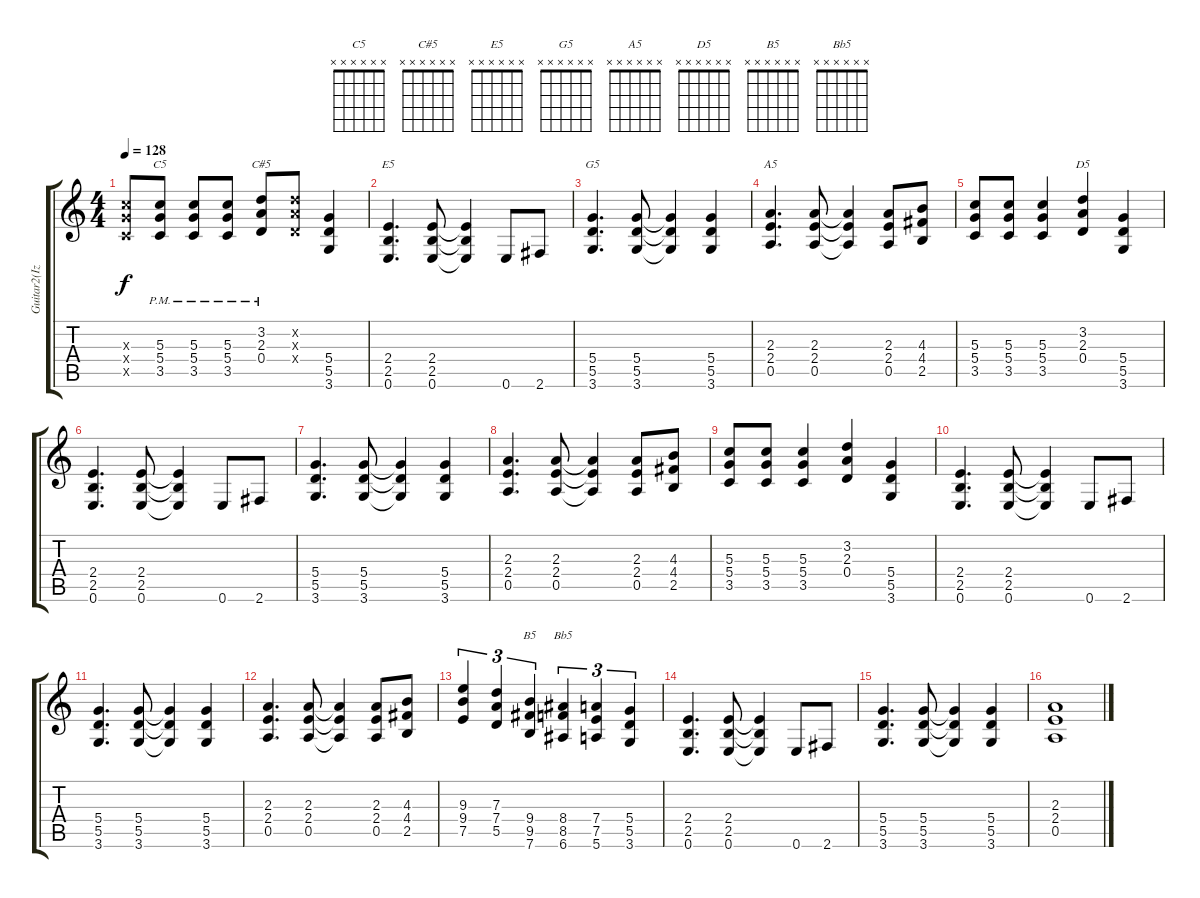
\track ("Guitar2(Izzy)" "Guitar2(Iz") {instrument electricguitarclean}
\staff {score tabs}
\tuning (E4 B3 G3 D3 A2 E2) {hide}
\chord ("C5" x x x x x x)
\chord ("C#5" x x x x x x)
\chord ("E5" x x x x x x)
\chord ("G5" x x x x x x)
\chord ("A5" x x x x x x)
\chord ("D5" x x x x x x)
\chord ("B5" x x x x x x)
\chord ("Bb5" x x x x x x)
\ts (4 4)
\tempo 128
\clef g2
\ks c
(5.3{x} 5.4{x} 3.5{x}).8{dy f} (5.3{pm} 5.4{pm} 3.5).8{ch "C5"} (5.3{pm} 5.4{pm} 3.5).8 (5.3{pm} 5.4{pm} 3.5).8 (3.2{pm} 2.3{pm} 0.4{pm}).8{ch "C#5"} (3.2{x} 2.3{x} 0.4{x}).8 (5.4 5.5 3.6).4 |
(2.4 2.5 0.6).4{d ch "E5"} (2.4 2.5 0.6).8 (2.4{t} 2.5{t} 0.6{t}).4 0.6.8 2.6.8 |
(5.4 5.5 3.6).4{d ch "G5"} (5.4 5.5 3.6).8 (5.4{t} 5.5{t} 3.6{t}).4 (5.4 5.5 3.6).4 |
(2.3 2.4 0.5).4{d ch "A5"} (2.3 2.4 0.5).8 (2.3{t} 2.4{t} 0.5{t}).4 (2.3 2.4 0.5).8 (4.3 4.4 2.5).8 |
(5.3 5.4 3.5).8 (5.3 5.4 3.5).8 (5.3 5.4 3.5).4 (3.2 2.3 0.4).4{ch "D5"} (5.4 5.5 3.6).4 |
(2.4 2.5 0.6).4{d} (2.4 2.5 0.6).8 (2.4{t} 2.5{t} 0.6{t}).4 0.6.8 2.6.8 |
(5.4 5.5 3.6).4{d} (5.4 5.5 3.6).8 (5.4{t} 5.5{t} 3.6{t}).4 (5.4 5.5 3.6).4 |
(2.3 2.4 0.5).4{d} (2.3 2.4 0.5).8 (2.3{t} 2.4{t} 0.5{t}).4 (2.3 2.4 0.5).8 (4.3 4.4 2.5).8 |
(5.3 5.4 3.5).8 (5.3 5.4 3.5).8 (5.3 5.4 3.5).4 (3.2 2.3 0.4).4 (5.4 5.5 3.6).4 |
(2.4 2.5 0.6).4{d} (2.4 2.5 0.6).8 (2.4{t} 2.5{t} 0.6{t}).4 0.6.8 2.6.8 |
(5.4 5.5 3.6).4{d} (5.4 5.5 3.6).8 (5.4{t} 5.5{t} 3.6{t}).4 (5.4 5.5 3.6).4 |
(2.3 2.4 0.5).4{d} (2.3 2.4 0.5).8 (2.3{t} 2.4{t} 0.5{t}).4 (2.3 2.4 0.5).8 (4.3 4.4 2.5).8 |
(9.3 9.4 7.5).4{tu (3 2)} (7.3 7.4 5.5).4{tu (3 2)} (9.4 9.5 7.6).4{tu (3 2) ch "B5"} (8.4 8.5 6.6).4{tu (3 2) ch "Bb5"} (7.4 7.5 5.6).4{tu (3 2)} (5.4 5.5 3.6).4{tu (3 2)} |
(2.4 2.5 0.6).4{d} (2.4 2.5 0.6).8 (2.4{t} 2.5{t} 0.6{t}).4 0.6.8 2.6.8 |
(5.4 5.5 3.6).4{d} (5.4 5.5 3.6).8 (5.4{t} 5.5{t} 3.6{t}).4 (5.4 5.5 3.6).4 |
(2.3 2.4 0.5).1
